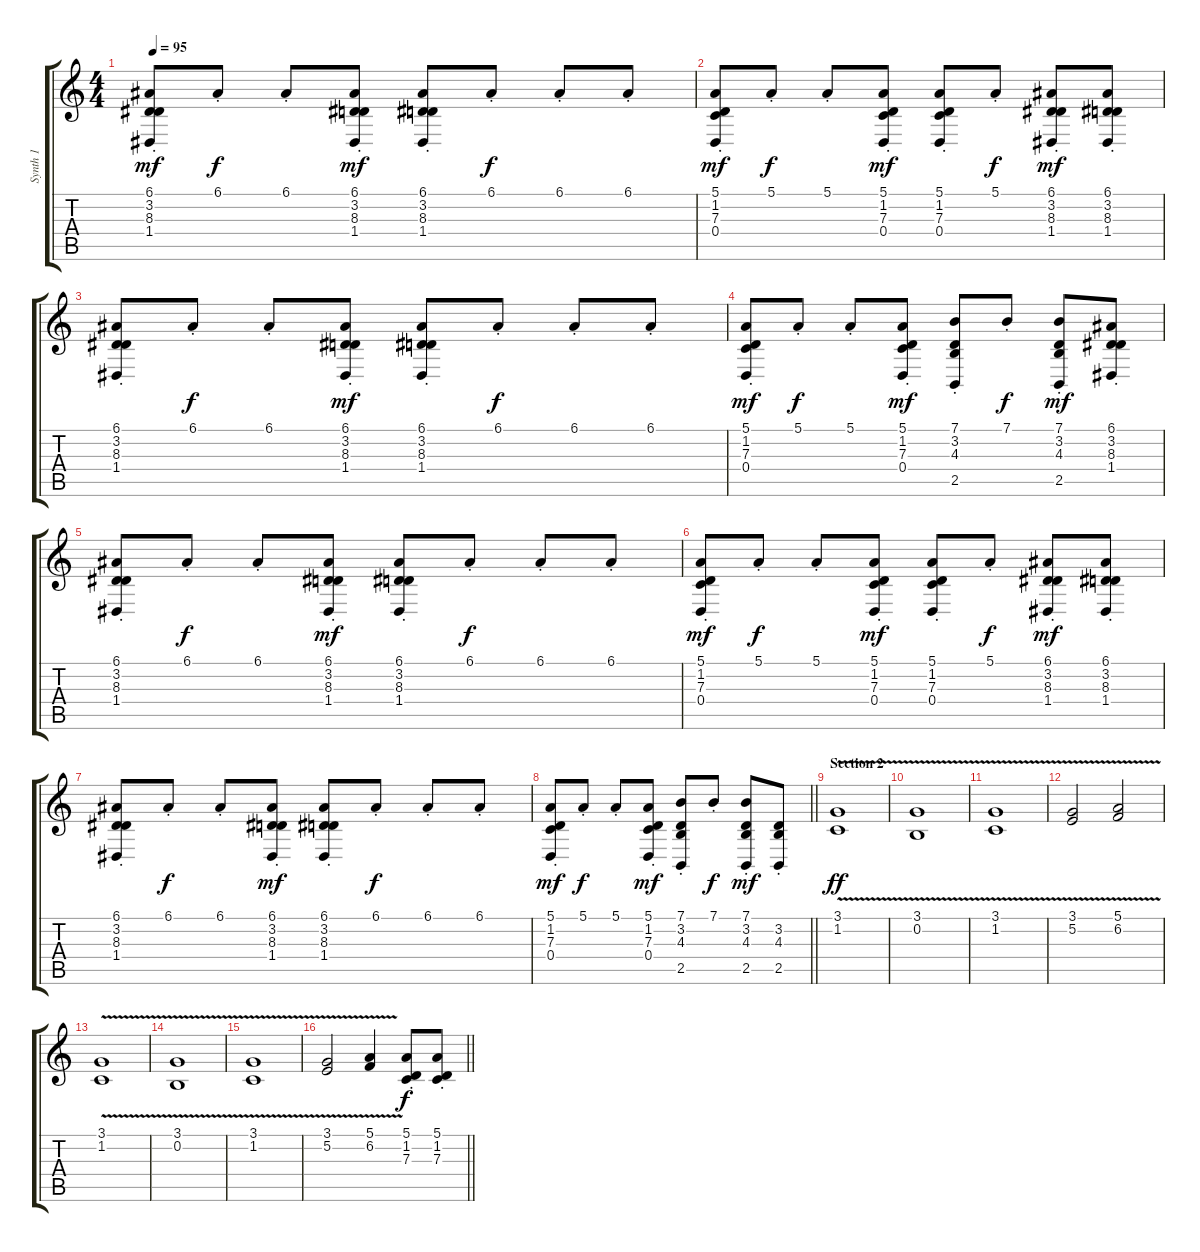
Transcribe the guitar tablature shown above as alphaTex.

\track ("Synth 1" "Synth 1") {instrument fx5brightness}
\staff {score tabs}
\tuning (E4 B3 G3 D3 A2 E2) {hide}
\ts (4 4)
\tempo 95
\clef g2
\ks c
(6.1{st} 3.2{st} 8.3{st} 1.4).8{dy mf} 6.1{st}.8{dy f} 6.1{st}.8 (6.1{st} 3.2{st} 8.3{st} 1.4).8{dy mf} (6.1{st} 3.2{st} 8.3{st} 1.4).8 6.1{st}.8{dy f} 6.1{st}.8 6.1{st}.8 |
(5.1{st} 1.2{st} 7.3{st} 0.4).8{dy mf} 5.1{st}.8{dy f} 5.1{st}.8 (5.1{st} 1.2{st} 7.3{st} 0.4).8{dy mf} (5.1{st} 1.2{st} 7.3{st} 0.4).8 5.1{st}.8{dy f} (6.1{st} 3.2{st} 8.3{st} 1.4).8{dy mf} (6.1{st} 3.2{st} 8.3{st} 1.4).8 |
(6.1{st} 3.2{st} 8.3{st} 1.4).8 6.1{st}.8{dy f} 6.1{st}.8 (6.1{st} 3.2{st} 8.3{st} 1.4).8{dy mf} (6.1{st} 3.2{st} 8.3{st} 1.4).8 6.1{st}.8{dy f} 6.1{st}.8 6.1{st}.8 |
(5.1{st} 1.2{st} 7.3{st} 0.4).8{dy mf} 5.1{st}.8{dy f} 5.1{st}.8 (5.1{st} 1.2{st} 7.3{st} 0.4).8{dy mf} (7.1{st} 3.2{st} 4.3{st} 2.5).8 7.1{st}.8{dy f} (7.1{st} 3.2{st} 4.3{st} 2.5).8{dy mf} (6.1{st} 3.2{st} 8.3{st} 1.4).8 |
(6.1{st} 3.2{st} 8.3{st} 1.4).8 6.1{st}.8{dy f} 6.1{st}.8 (6.1{st} 3.2{st} 8.3{st} 1.4).8{dy mf} (6.1{st} 3.2{st} 8.3{st} 1.4).8 6.1{st}.8{dy f} 6.1{st}.8 6.1{st}.8 |
(5.1{st} 1.2{st} 7.3{st} 0.4).8{dy mf} 5.1{st}.8{dy f} 5.1{st}.8 (5.1{st} 1.2{st} 7.3{st} 0.4).8{dy mf} (5.1{st} 1.2{st} 7.3{st} 0.4).8 5.1{st}.8{dy f} (6.1{st} 3.2{st} 8.3{st} 1.4).8{dy mf} (6.1{st} 3.2{st} 8.3{st} 1.4).8 |
(6.1{st} 3.2{st} 8.3{st} 1.4).8 6.1{st}.8{dy f} 6.1{st}.8 (6.1{st} 3.2{st} 8.3{st} 1.4).8{dy mf} (6.1{st} 3.2{st} 8.3{st} 1.4).8 6.1{st}.8{dy f} 6.1{st}.8 6.1{st}.8 |
\barLineRight lightlight
(5.1{st} 1.2{st} 7.3{st} 0.4).8{dy mf} 5.1{st}.8{dy f} 5.1{st}.8 (5.1{st} 1.2{st} 7.3{st} 0.4).8{dy mf} (7.1{st} 3.2{st} 4.3{st} 2.5).8 7.1{st}.8{dy f} (7.1{st} 3.2{st} 4.3{st} 2.5).8{dy mf} (3.2 4.3{st} 2.5).8 |
\section ("" "Section 2")
(3.1{v} 1.2{v}).1{dy ff instrument voiceoohs} |
(3.1{v} 0.2{v}).1 |
(3.1{v} 1.2{v}).1 |
(3.1{v} 5.2{v}).2 (5.1{v} 6.2{v}).2 |
(3.1{v} 1.2{v}).1{instrument voiceoohs} |
(3.1{v} 0.2{v}).1 |
(3.1{v} 1.2{v}).1 |
\barLineRight lightlight
(3.1{v} 5.2{v}).2 (5.1{v} 6.2{v}).4 (5.1{st} 1.2{st} 7.3{st}).8{dy f volume 10 instrument fx5brightness} (5.1{st} 1.2{st} 7.3{st}).8
